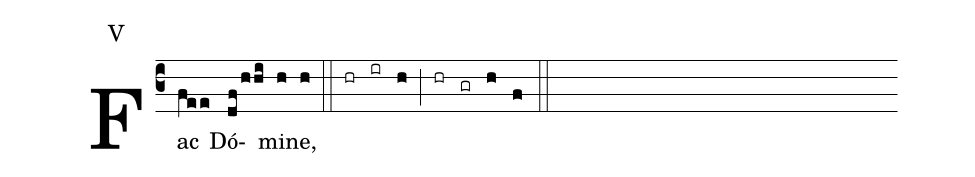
annotation: V;
%%
(c3) Fac(fee) Dó(df/hhi)mi(h)ne,(h) (::) (hr)(ir)(h)(;)(hr)(gr)(h)(f)(::)
